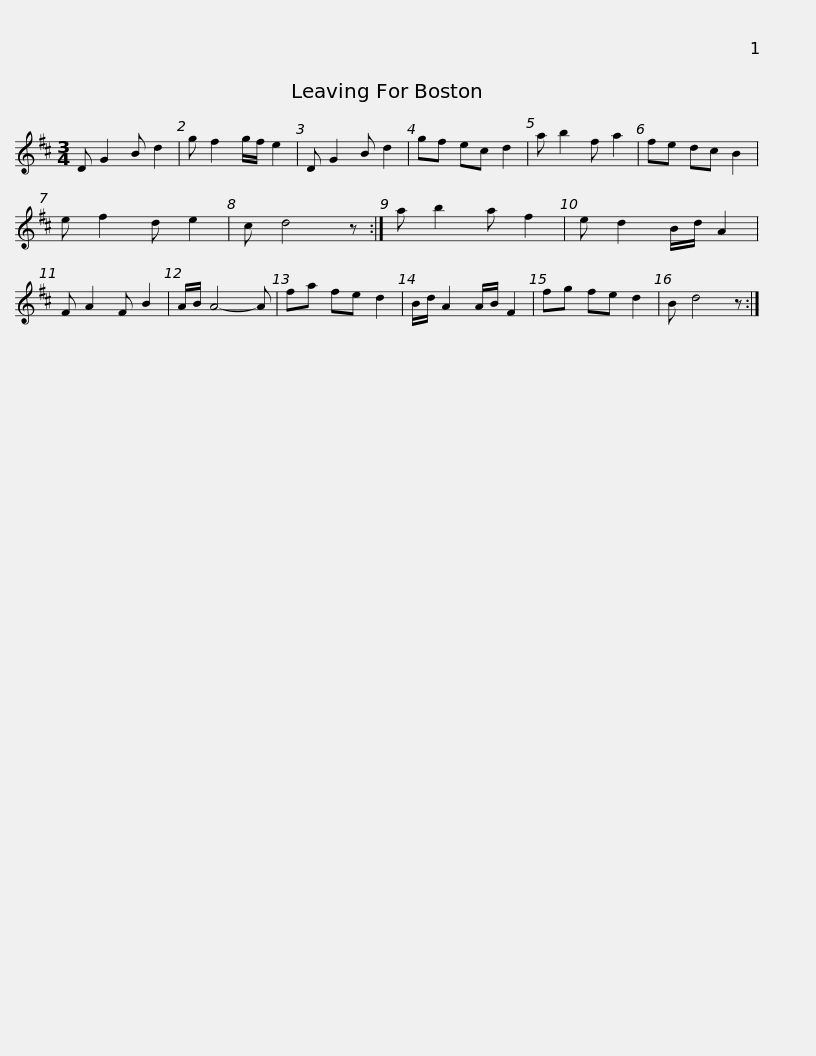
X:1
L:1/8
M:3/4
I:linebreak $
K:D
V:1 treble
V:1
 D G2 B d2 | g f2 g/f/ e2 | D G2 B d2 | gf ec d2 | a b2 f a2 | %5
 fe dc B2 | e f2 d e2 | c d4 z :| a b2 a f2 |$ e d2 B/d/ A2 | %10
 F A2 F B2 | A/B/ A4- A | fa fe d2 | B/d/ A2 A/B/ F2 | fg fe d2 | %15
 B d4 z :| %16
